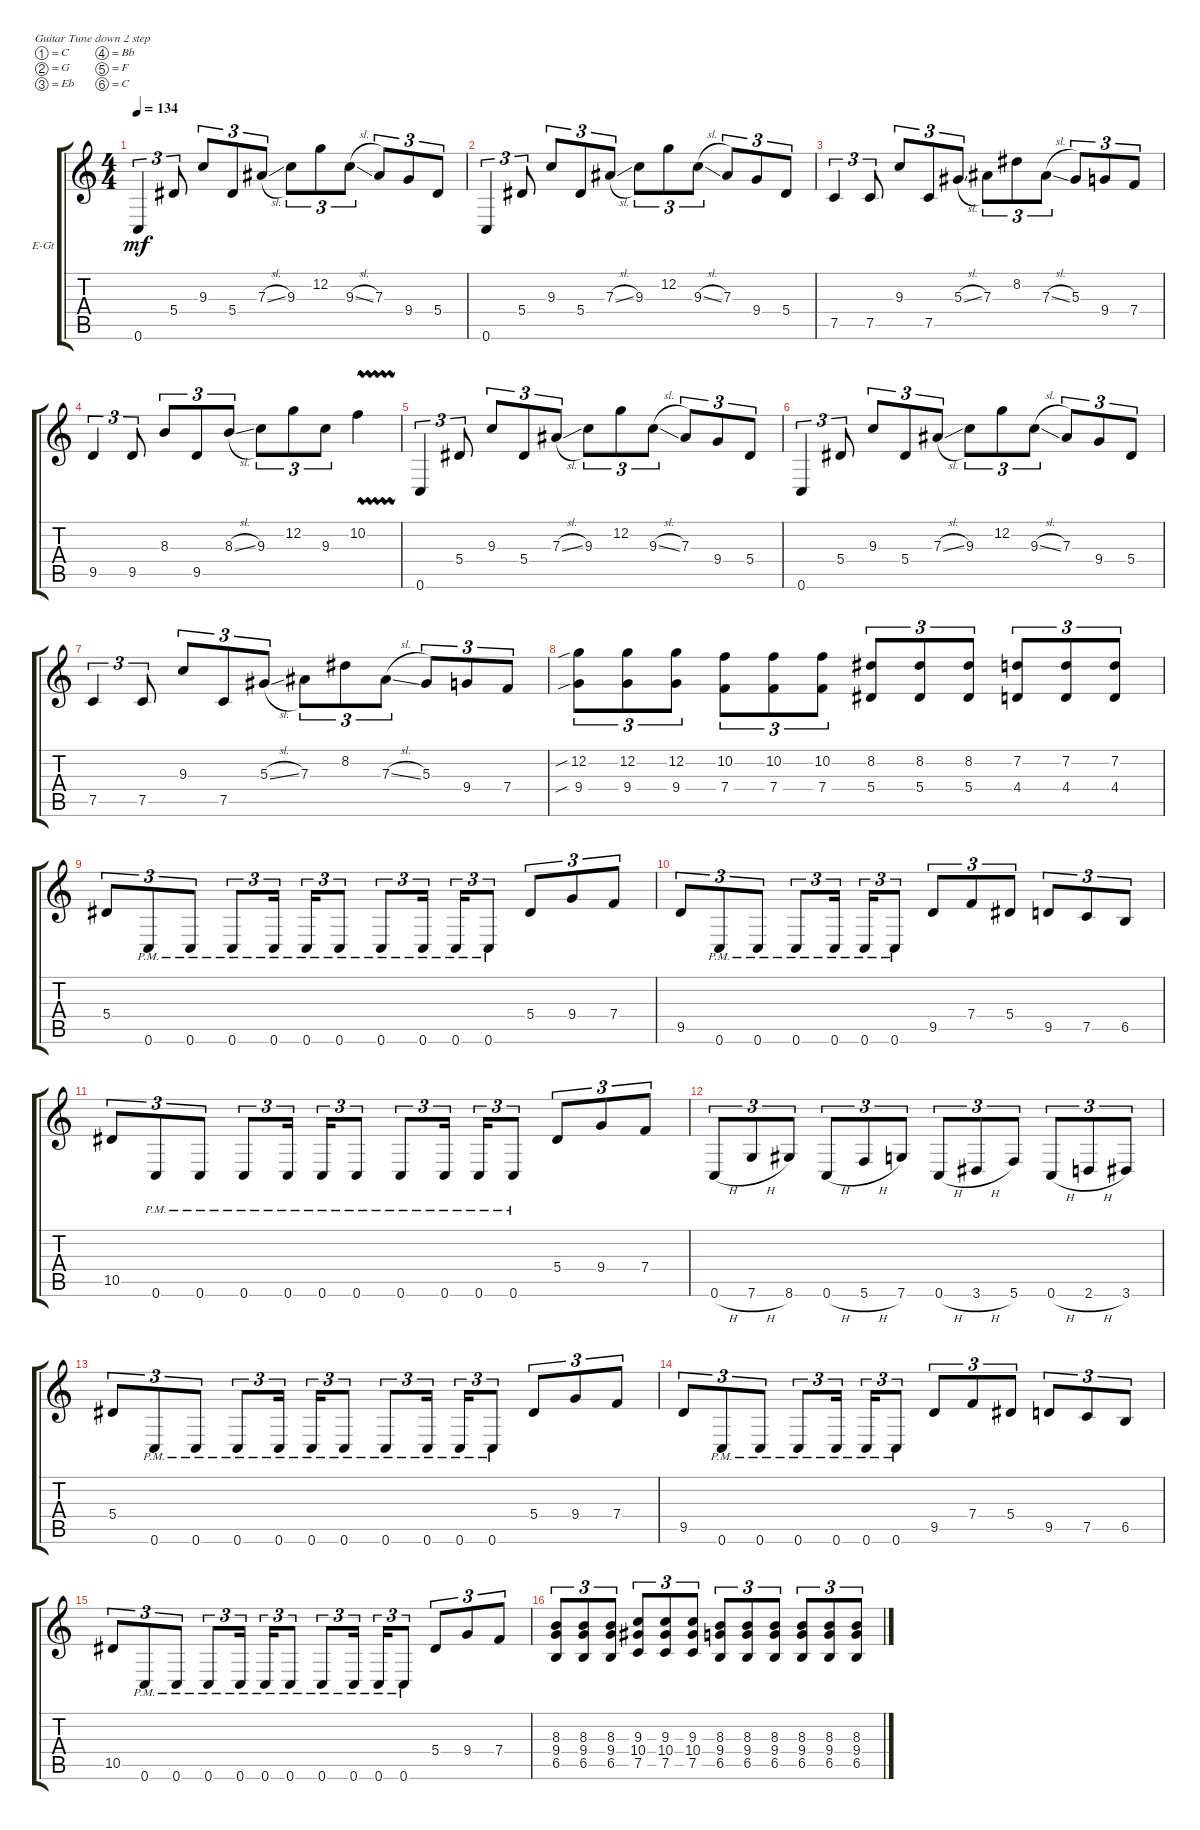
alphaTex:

\defaultSystemsLayout 4
\bracketExtendMode groupsimilarinstruments
\firstSystemTrackNameOrientation horizontal
\otherSystemsTrackNameOrientation horizontal
\track ("Knight Rhythm" "E-Gt") {instrument overdrivenguitar}
\staff {score tabs}
\tuning (C4 G3 Eb3 Bb2 F2 C2)
\ts (4 4)
\tempo 134
\clef g2
\ks c
0.6.4{tu (3 2) dy mf} 5.4.8{tu (3 2)} 9.3.8{tu (3 2)} 5.4.8{tu (3 2)} 7.3{sl}.8{tu (3 2)} 9.3.8{tu (3 2)} 12.2.8{tu (3 2)} 9.3{sl}.8{tu (3 2)} 7.3.8{tu (3 2)} 9.4.8{tu (3 2)} 5.4.8{tu (3 2)} |
0.6.4{tu (3 2)} 5.4.8{tu (3 2)} 9.3.8{tu (3 2)} 5.4.8{tu (3 2)} 7.3{sl}.8{tu (3 2)} 9.3.8{tu (3 2)} 12.2.8{tu (3 2)} 9.3{sl}.8{tu (3 2)} 7.3.8{tu (3 2)} 9.4.8{tu (3 2)} 5.4.8{tu (3 2)} |
7.5.4{tu (3 2)} 7.5.8{tu (3 2)} 9.3.8{tu (3 2)} 7.5.8{tu (3 2)} 5.3{sl}.8{tu (3 2)} 7.3.8{tu (3 2)} 8.2.8{tu (3 2)} 7.3{sl}.8{tu (3 2)} 5.3.8{tu (3 2)} 9.4.8{tu (3 2)} 7.4.8{tu (3 2)} |
9.5.4{tu (3 2)} 9.5.8{tu (3 2)} 8.3.8{tu (3 2)} 9.5.8{tu (3 2)} 8.3{sl}.8{tu (3 2)} 9.3.8{tu (3 2)} 12.2.8{tu (3 2)} 9.3.8{tu (3 2)} 10.2{vw}.4 |
0.6.4{tu (3 2)} 5.4.8{tu (3 2)} 9.3.8{tu (3 2)} 5.4.8{tu (3 2)} 7.3{sl}.8{tu (3 2)} 9.3.8{tu (3 2)} 12.2.8{tu (3 2)} 9.3{sl}.8{tu (3 2)} 7.3.8{tu (3 2)} 9.4.8{tu (3 2)} 5.4.8{tu (3 2)} |
0.6.4{tu (3 2)} 5.4.8{tu (3 2)} 9.3.8{tu (3 2)} 5.4.8{tu (3 2)} 7.3{sl}.8{tu (3 2)} 9.3.8{tu (3 2)} 12.2.8{tu (3 2)} 9.3{sl}.8{tu (3 2)} 7.3.8{tu (3 2)} 9.4.8{tu (3 2)} 5.4.8{tu (3 2)} |
7.5.4{tu (3 2)} 7.5.8{tu (3 2)} 9.3.8{tu (3 2)} 7.5.8{tu (3 2)} 5.3{sl}.8{tu (3 2)} 7.3.8{tu (3 2)} 8.2.8{tu (3 2)} 7.3{sl}.8{tu (3 2)} 5.3.8{tu (3 2)} 9.4.8{tu (3 2)} 7.4.8{tu (3 2)} |
(9.4{sib} 12.2{sib}).8{tu (3 2)} (9.4 12.2).8{tu (3 2)} (9.4 12.2).8{tu (3 2)} (10.2 7.4).8{tu (3 2)} (10.2 7.4).8{tu (3 2)} (10.2 7.4).8{tu (3 2)} (5.4 8.2).8{tu (3 2)} (5.4 8.2).8{tu (3 2)} (5.4 8.2).8{tu (3 2)} (7.2 4.4).8{tu (3 2)} (7.2 4.4).8{tu (3 2)} (7.2 4.4).8{tu (3 2)} |
5.4.8{tu (3 2)} 0.6{pm}.8{tu (3 2)} 0.6{pm}.8{tu (3 2)} 0.6{pm}.8{tu (3 2)} 0.6{pm}.16{tu (3 2)} 0.6{pm}.16{tu (3 2)} 0.6{pm}.8{tu (3 2)} 0.6{pm}.8{tu (3 2)} 0.6{pm}.16{tu (3 2)} 0.6{pm}.16{tu (3 2)} 0.6{pm}.8{tu (3 2)} 5.4.8{tu (3 2)} 9.4.8{tu (3 2)} 7.4.8{tu (3 2)} |
9.5.8{tu (3 2)} 0.6{pm}.8{tu (3 2)} 0.6{pm}.8{tu (3 2)} 0.6{pm}.8{tu (3 2)} 0.6{pm}.16{tu (3 2)} 0.6{pm}.16{tu (3 2)} 0.6{pm}.8{tu (3 2)} 9.5.8{tu (3 2)} 7.4.8{tu (3 2)} 5.4.8{tu (3 2)} 9.5.8{tu (3 2)} 7.5.8{tu (3 2)} 6.5.8{tu (3 2)} |
10.5.8{tu (3 2)} 0.6{pm}.8{tu (3 2)} 0.6{pm}.8{tu (3 2)} 0.6{pm}.8{tu (3 2)} 0.6{pm}.16{tu (3 2)} 0.6{pm}.16{tu (3 2)} 0.6{pm}.8{tu (3 2)} 0.6{pm}.8{tu (3 2)} 0.6{pm}.16{tu (3 2)} 0.6{pm}.16{tu (3 2)} 0.6{pm}.8{tu (3 2)} 5.4.8{tu (3 2)} 9.4.8{tu (3 2)} 7.4.8{tu (3 2)} |
0.6{h}.8{tu (3 2)} 7.6{h}.8{tu (3 2)} 8.6.8{tu (3 2)} 0.6{h}.8{tu (3 2)} 5.6{h}.8{tu (3 2)} 7.6.8{tu (3 2)} 0.6{h}.8{tu (3 2)} 3.6{h}.8{tu (3 2)} 5.6.8{tu (3 2)} 0.6{h}.8{tu (3 2)} 2.6{h}.8{tu (3 2)} 3.6.8{tu (3 2)} |
5.4.8{tu (3 2)} 0.6{pm}.8{tu (3 2)} 0.6{pm}.8{tu (3 2)} 0.6{pm}.8{tu (3 2)} 0.6{pm}.16{tu (3 2)} 0.6{pm}.16{tu (3 2)} 0.6{pm}.8{tu (3 2)} 0.6{pm}.8{tu (3 2)} 0.6{pm}.16{tu (3 2)} 0.6{pm}.16{tu (3 2)} 0.6{pm}.8{tu (3 2)} 5.4.8{tu (3 2)} 9.4.8{tu (3 2)} 7.4.8{tu (3 2)} |
9.5.8{tu (3 2)} 0.6{pm}.8{tu (3 2)} 0.6{pm}.8{tu (3 2)} 0.6{pm}.8{tu (3 2)} 0.6{pm}.16{tu (3 2)} 0.6{pm}.16{tu (3 2)} 0.6{pm}.8{tu (3 2)} 9.5.8{tu (3 2)} 7.4.8{tu (3 2)} 5.4.8{tu (3 2)} 9.5.8{tu (3 2)} 7.5.8{tu (3 2)} 6.5.8{tu (3 2)} |
10.5.8{tu (3 2)} 0.6{pm}.8{tu (3 2)} 0.6{pm}.8{tu (3 2)} 0.6{pm}.8{tu (3 2)} 0.6{pm}.16{tu (3 2)} 0.6{pm}.16{tu (3 2)} 0.6{pm}.8{tu (3 2)} 0.6{pm}.8{tu (3 2)} 0.6{pm}.16{tu (3 2)} 0.6{pm}.16{tu (3 2)} 0.6{pm}.8{tu (3 2)} 5.4.8{tu (3 2)} 9.4.8{tu (3 2)} 7.4.8{tu (3 2)} |
(6.5 8.3 9.4).8{tu (3 2)} (6.5 8.3 9.4).8{tu (3 2)} (6.5 8.3 9.4).8{tu (3 2)} (7.5 9.3 10.4).8{tu (3 2)} (7.5 9.3 10.4).8{tu (3 2)} (7.5 9.3 10.4).8{tu (3 2)} (6.5 8.3 9.4).8{tu (3 2)} (6.5 8.3 9.4).8{tu (3 2)} (6.5 8.3 9.4).8{tu (3 2)} (6.5 8.3 9.4).8{tu (3 2)} (6.5 8.3 9.4).8{tu (3 2)} (6.5 8.3 9.4).8{tu (3 2)}
